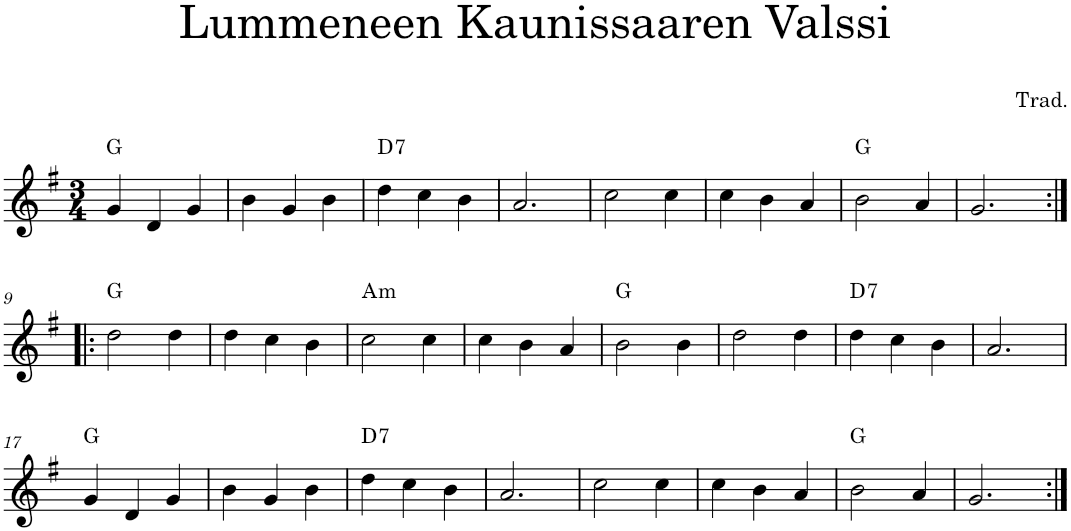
**kern	**harte
*part1	*part1
*staff1	*
*I"Violin	*
*I'Vln.	*
*clefG2	*
*k[f#]	*
*M3/4	*
=1	=1
4g/	G:maj
4d/	.
4g/	.
=2	=2
4b\	.
4g/	.
4b\	.
=3	=3
!	!LO:H:kt=7
4dd\	D:7
4cc\	.
4b\	.
=4	=4
2.a/	.
=5	=5
2cc\	.
4cc\	.
=6	=6
4cc\	.
4b\	.
4a/	.
=7	=7
2b\	G:maj
4a/	.
=8	=8
2.g/	.
!!LO:LB:g=z
=9:|!|:	=9:|!|:
2dd\	G:maj
4dd\	.
=10	=10
4dd\	.
4cc\	.
4b\	.
=11	=11
!	!LO:H:kt=m
2cc\	A:min
4cc\	.
=12	=12
4cc\	.
4b\	.
4a/	.
=13	=13
2b\	G:maj
4b\	.
=14	=14
2dd\	.
4dd\	.
=15	=15
!	!LO:H:kt=7
4dd\	D:7
4cc\	.
4b\	.
=16	=16
2.a/	.
!!LO:LB:g=z
=17	=17
4g/	G:maj
4d/	.
4g/	.
=18	=18
4b\	.
4g/	.
4b\	.
=19	=19
!	!LO:H:kt=7
4dd\	D:7
4cc\	.
4b\	.
=20	=20
2.a/	.
=21	=21
2cc\	.
4cc\	.
=22	=22
4cc\	.
4b\	.
4a/	.
=23	=23
2b\	G:maj
4a/	.
=24	=24
2.g/	.
=:|!	=:|!
*-	*-
